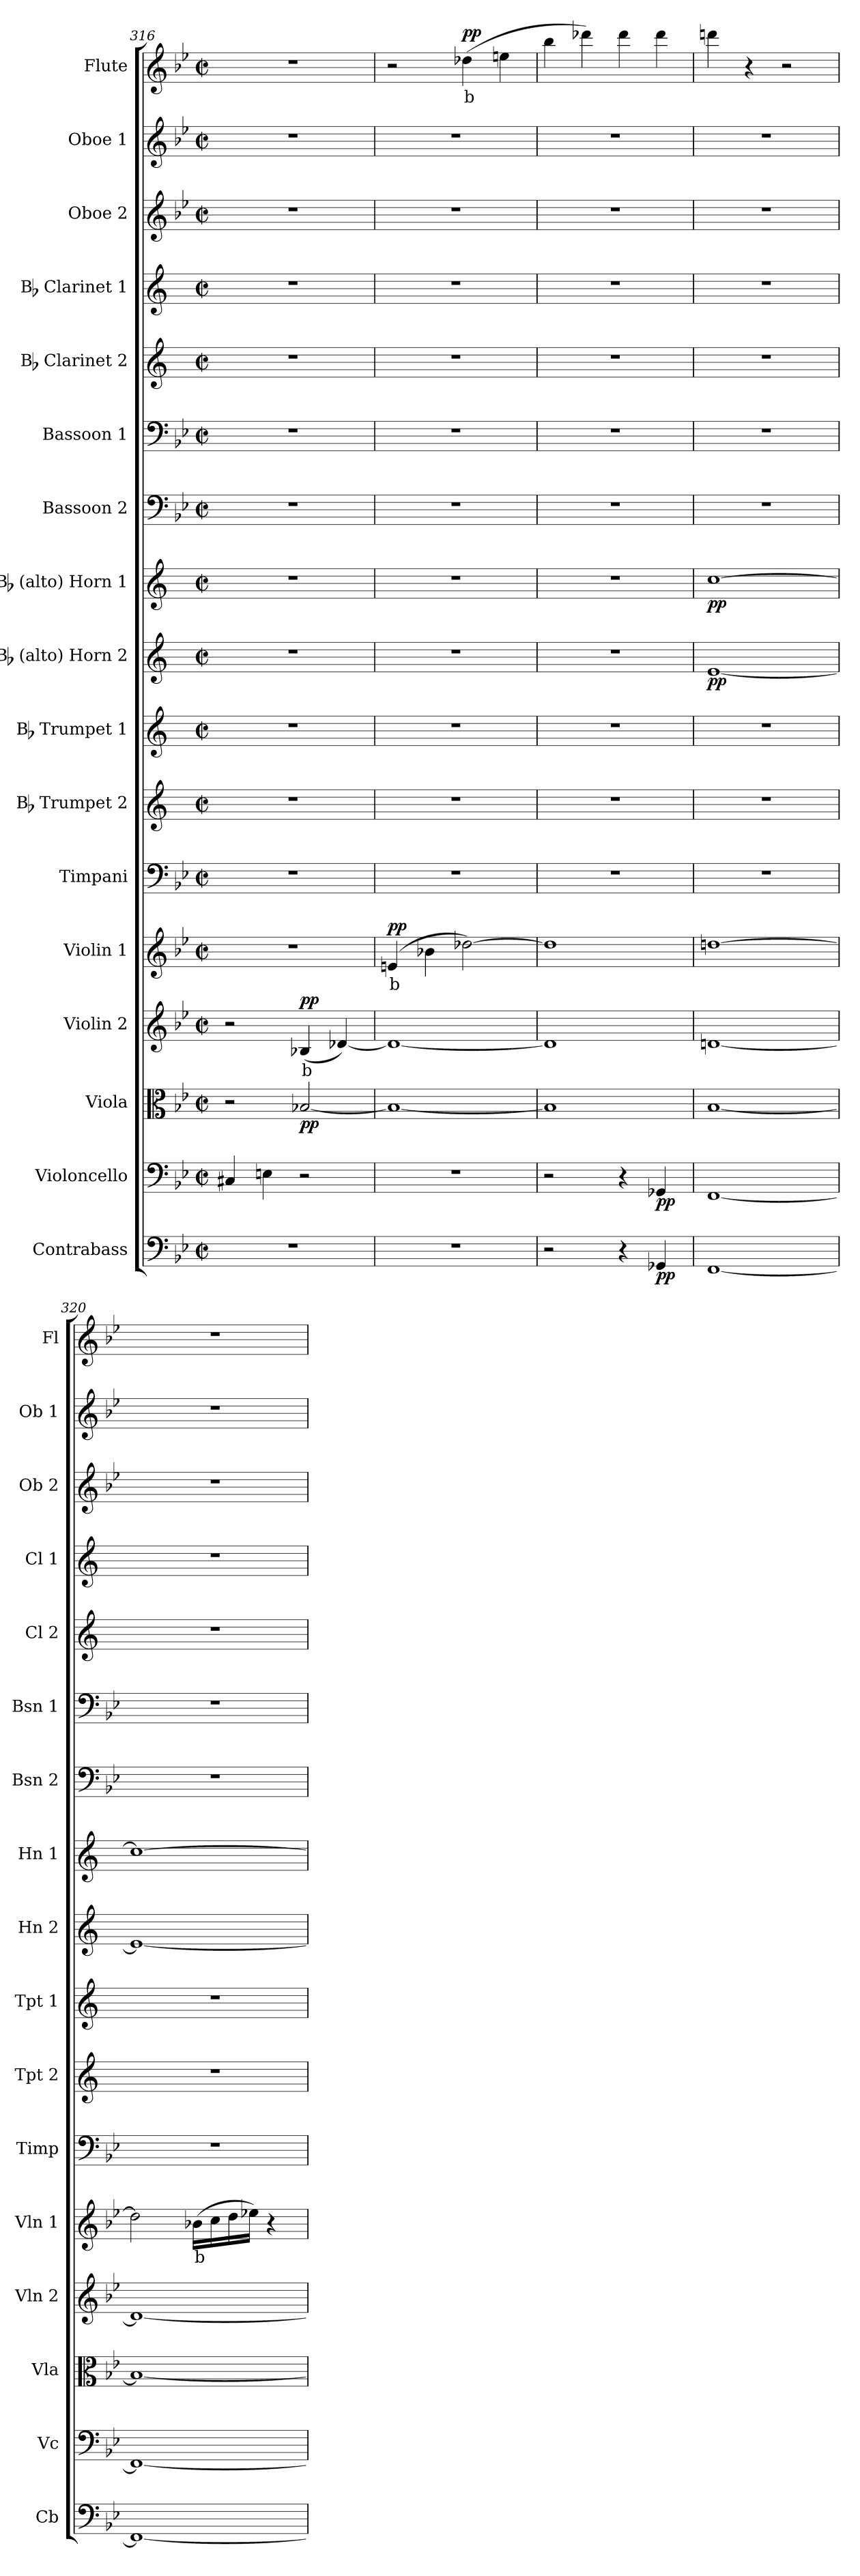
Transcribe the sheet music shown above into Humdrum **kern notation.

**kern	**dynam	**kern	**dynam	**kern	**dynam	**kern	**text	**dynam	**kern	**text	**dynam	**kern	**kern	**kern	**kern	**dynam	**kern	**dynam	**kern	**kern	**kern	**kern	**kern	**kern	**kern	**text	**dynam
*part17	*part17	*part16	*part16	*part15	*part15	*part14	*part14	*part14	*part13	*part13	*part13	*part12	*part11	*part10	*part9	*part9	*part8	*part8	*part7	*part6	*part5	*part4	*part3	*part2	*part1	*part1	*part1
*staff17	*staff17	*staff16	*staff16	*staff15	*staff15	*staff14	*staff14	*staff14	*staff13	*staff13	*staff13	*staff12	*staff11	*staff10	*staff9	*staff9	*staff8	*staff8	*staff7	*staff6	*staff5	*staff4	*staff3	*staff2	*staff1	*staff1	*staff1
*I"Contrabass	*	*I"Violoncello	*	*I"Viola	*	*I"Violin 2	*	*	*I"Violin 1	*	*	*I"Timpani	*I"Bb Trumpet 2	*I"Bb Trumpet 1	*I"Bb (alto) Horn 2	*	*I"Bb (alto) Horn 1	*	*I"Bassoon 2	*I"Bassoon 1	*I"Bb Clarinet 2	*I"Bb Clarinet 1	*I"Oboe 2	*I"Oboe 1	*I"Flute	*	*
*I'Cb	*	*I'Vc	*	*I'Vla	*	*I'Vln 2	*	*	*I'Vln 1	*	*	*I'Timp	*I'Tpt 2	*I'Tpt 1	*I'Hn 2	*	*I'Hn 1	*	*I'Bsn 2	*I'Bsn 1	*I'Cl 2	*I'Cl 1	*I'Ob 2	*I'Ob 1	*I'Fl	*	*
!!LO:PB:g=z
*clefF4	*	*clefF4	*	*clefC3	*	*clefG2	*	*	*clefG2	*	*	*clefF4	*clefG2	*clefG2	*clefG2	*	*clefG2	*	*clefF4	*clefF4	*clefG2	*clefG2	*clefG2	*clefG2	*clefG2	*	*
*ITrd7c12	*	*	*	*	*	*	*	*	*	*	*	*	*ITrd1c2	*ITrd1c2	*ITrd1c2	*	*ITrd1c2	*	*	*	*ITrd1c2	*ITrd1c2	*	*	*	*	*
*k[b-e-]	*	*k[b-e-]	*	*k[b-e-]	*	*k[b-e-]	*	*	*k[b-e-]	*	*	*k[b-e-]	*k[b-e-]	*k[b-e-]	*k[b-e-]	*	*k[b-e-]	*	*k[b-e-]	*k[b-e-]	*k[b-e-]	*k[b-e-]	*k[b-e-]	*k[b-e-]	*k[b-e-]	*	*
*M2/2	*	*M2/2	*	*M2/2	*	*M2/2	*	*	*M2/2	*	*	*M2/2	*M2/2	*M2/2	*M2/2	*	*M2/2	*	*M2/2	*M2/2	*M2/2	*M2/2	*M2/2	*M2/2	*M2/2	*	*
*met(c|)	*	*met(c|)	*	*met(c|)	*	*met(c|)	*	*	*met(c|)	*	*	*met(c|)	*met(c|)	*met(c|)	*met(c|)	*	*met(c|)	*	*met(c|)	*met(c|)	*met(c|)	*met(c|)	*met(c|)	*met(c|)	*met(c|)	*	*
=316	=316	=316	=316	=316	=316	=316	=316	=316	=316	=316	=316	=316	=316	=316	=316	=316	=316	=316	=316	=316	=316	=316	=316	=316	=316	=316	=316
1r	.	4C#X/	.	2r	.	2r	.	.	1r	.	.	1r	1r	1r	1r	.	1r	.	1r	1r	1r	1r	1r	1r	1r	.	.
.	.	4En\	.	.	.	.	.	.	.	.	.	.	.	.	.	.	.	.	.	.	.	.	.	.	.	.	.
!	!	!	!	!	!LO:DY:b	!	!LO:LY:b:color=#FF0000	!LO:DY:b	!	!	!	!	!	!	!	!	!	!	!	!	!	!	!	!	!	!	!
.	.	2r	.	[2B-X/	pp	(4B-X/	b	pp	.	.	.	.	.	.	.	.	.	.	.	.	.	.	.	.	.	.	.
.	.	.	.	.	.	[4d-X/)	.	.	.	.	.	.	.	.	.	.	.	.	.	.	.	.	.	.	.	.	.
=317	=317	=317	=317	=317	=317	=317	=317	=317	=317	=317	=317	=317	=317	=317	=317	=317	=317	=317	=317	=317	=317	=317	=317	=317	=317	=317	=317
!	!	!	!	!	!	!	!	!	!	!LO:LY:b:color=#FF0000	!LO:DY:b	!	!	!	!	!	!	!	!	!	!	!	!	!	!	!	!
1r	.	1r	.	1B-_	.	1d-_	.	.	(4en/	b	pp	1r	1r	1r	1r	.	1r	.	1r	1r	1r	1r	1r	1r	2r	.	.
.	.	.	.	.	.	.	.	.	4b-X\	.	.	.	.	.	.	.	.	.	.	.	.	.	.	.	.	.	.
!	!	!	!	!	!	!	!	!	!	!	!	!	!	!	!	!	!	!	!	!	!	!	!	!	!	!LO:LY:b:color=#FF0000	!LO:DY:b
.	.	.	.	.	.	.	.	.	[2dd-X\)	.	.	.	.	.	.	.	.	.	.	.	.	.	.	.	(4dd-X\	b	pp
.	.	.	.	.	.	.	.	.	.	.	.	.	.	.	.	.	.	.	.	.	.	.	.	.	4een\	.	.
=318	=318	=318	=318	=318	=318	=318	=318	=318	=318	=318	=318	=318	=318	=318	=318	=318	=318	=318	=318	=318	=318	=318	=318	=318	=318	=318	=318
2r	.	2r	.	1B-]	.	1d-]	.	.	1dd-]	.	.	1r	1r	1r	1r	.	1r	.	1r	1r	1r	1r	1r	1r	4bb-\	.	.
.	.	.	.	.	.	.	.	.	.	.	.	.	.	.	.	.	.	.	.	.	.	.	.	.	4ddd-X\)	.	.
4r	.	4r	.	.	.	.	.	.	.	.	.	.	.	.	.	.	.	.	.	.	.	.	.	.	4ddd-\	.	.
!	!LO:DY:b	!	!LO:DY:b	!	!	!	!	!	!	!	!	!	!	!	!	!	!	!	!	!	!	!	!	!	!	!	!
4GGG-X/	pp	4GG-X/	pp	.	.	.	.	.	.	.	.	.	.	.	.	.	.	.	.	.	.	.	.	.	4ddd-\	.	.
=319	=319	=319	=319	=319	=319	=319	=319	=319	=319	=319	=319	=319	=319	=319	=319	=319	=319	=319	=319	=319	=319	=319	=319	=319	=319	=319	=319
!	!	!	!	!	!	!	!	!	!	!	!	!	!	!	!	!LO:DY:b	!	!LO:DY:b	!	!	!	!	!	!	!	!	!
[1FFF	.	[1FF	.	[1B-	.	[1dn	.	.	[1ddn	.	.	1r	1r	1r	[1d	pp	[1b-	pp	1r	1r	1r	1r	1r	1r	4dddn\	.	.
.	.	.	.	.	.	.	.	.	.	.	.	.	.	.	.	.	.	.	.	.	.	.	.	.	4r	.	.
.	.	.	.	.	.	.	.	.	.	.	.	.	.	.	.	.	.	.	.	.	.	.	.	.	2r	.	.
=320	=320	=320	=320	=320	=320	=320	=320	=320	=320	=320	=320	=320	=320	=320	=320	=320	=320	=320	=320	=320	=320	=320	=320	=320	=320	=320	=320
1FFF_	.	1FF_	.	1B-_	.	1d_	.	.	2dd\]	.	.	1r	1r	1r	1d_	.	1b-_	.	1r	1r	1r	1r	1r	1r	1r	.	.
!	!	!	!	!	!	!	!	!	!	!LO:LY:b:color=#FF0000	!	!	!	!	!	!	!	!	!	!	!	!	!	!	!	!	!
.	.	.	.	.	.	.	.	.	(16b-X\LL	b	.	.	.	.	.	.	.	.	.	.	.	.	.	.	.	.	.
.	.	.	.	.	.	.	.	.	16cc\	.	.	.	.	.	.	.	.	.	.	.	.	.	.	.	.	.	.
.	.	.	.	.	.	.	.	.	16dd\	.	.	.	.	.	.	.	.	.	.	.	.	.	.	.	.	.	.
.	.	.	.	.	.	.	.	.	16ee-X\JJ)	.	.	.	.	.	.	.	.	.	.	.	.	.	.	.	.	.	.
.	.	.	.	.	.	.	.	.	4r	.	.	.	.	.	.	.	.	.	.	.	.	.	.	.	.	.	.
=	=	=	=	=	=	=	=	=	=	=	=	=	=	=	=	=	=	=	=	=	=	=	=	=	=	=	=
*-	*-	*-	*-	*-	*-	*-	*-	*-	*-	*-	*-	*-	*-	*-	*-	*-	*-	*-	*-	*-	*-	*-	*-	*-	*-	*-	*-
